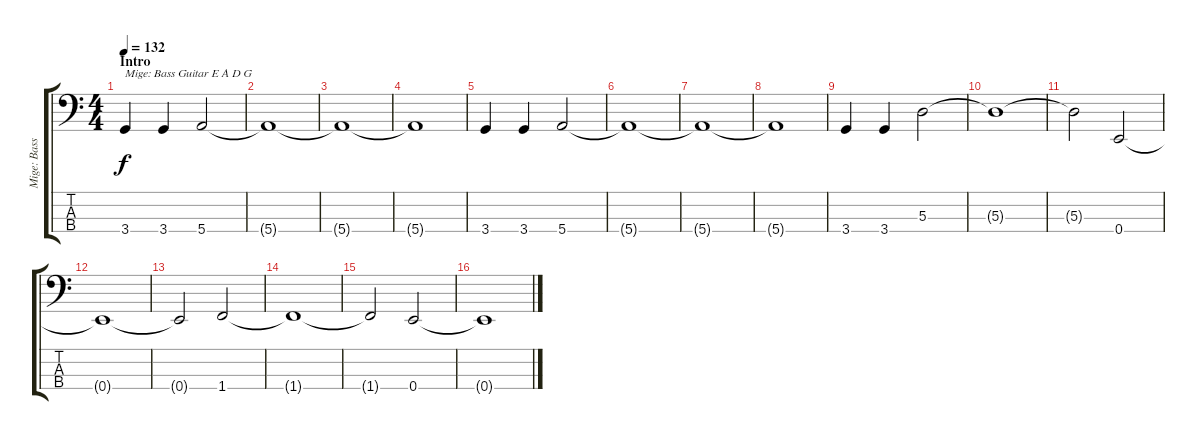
\track ("Mige: Bass Guitar" "Mige: Bass") {instrument electricbasspick}
\staff {score tabs}
\tuning (G2 D2 A1 E1) {hide}
\ts (4 4)
\section ("" "Intro")
\tempo 132
\clef f4
\ks c
3.4.4{txt "Mige: Bass Guitar E A D G" dy f instrument electricbasspick} 3.4.4 5.4.2 |
5.4{t}.1 |
5.4{t}.1 |
5.4{t}.1 |
3.4.4 3.4.4 5.4.2 |
5.4{t}.1 |
5.4{t}.1 |
5.4{t}.1 |
3.4.4 3.4.4 5.3.2 |
5.3{t}.1 |
5.3{t}.2 0.4.2 |
0.4{t}.1 |
0.4{t}.2 1.4.2 |
1.4{t}.1 |
1.4{t}.2 0.4.2 |
0.4{t}.1
